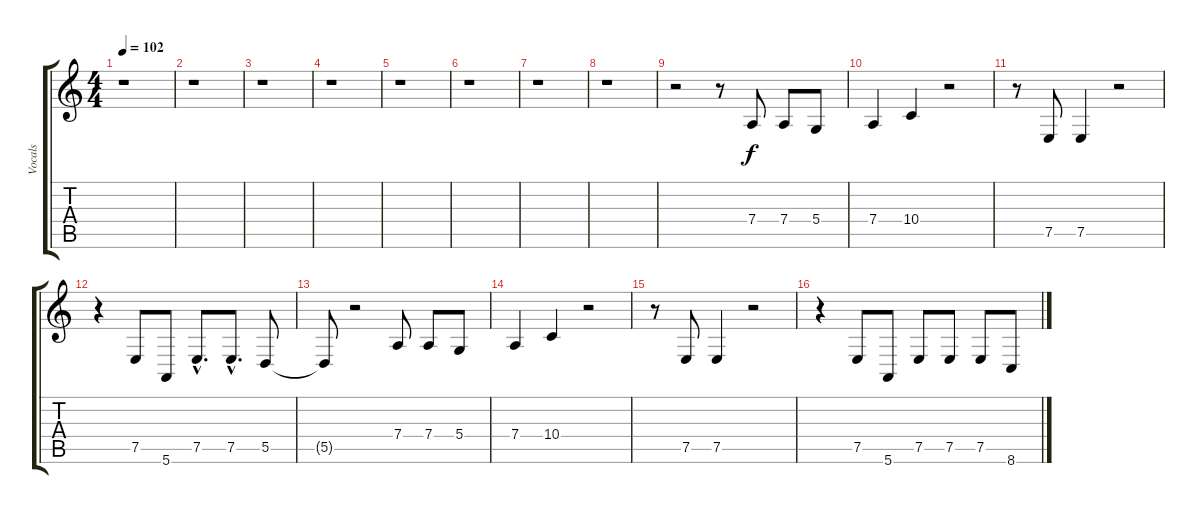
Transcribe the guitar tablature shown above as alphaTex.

\track ("Vocals" "Vocals") {instrument englishhorn}
\staff {score tabs}
\tuning (E4 B3 G3 D3 A2 E2) {hide}
\ts (4 4)
\tempo 102
\clef g2
\ks c
r.1{dy f} |
r.1 |
r.1 |
r.1 |
r.1 |
r.1 |
r.1 |
r.1 |
r.2 r.8 7.4.8 7.4.8 5.4.8 |
7.4.4 10.4.4 r.2 |
r.8 7.5.8 7.5.4 r.2 |
r.4 7.5.8 5.6.8 7.5{hac}.8{d} 7.5{hac}.8{d} 5.5.8 |
5.5{t}.8 r.2 7.4.8 7.4.8 5.4.8 |
7.4.4 10.4.4 r.2 |
r.8 7.5.8 7.5.4 r.2 |
r.4 7.5.8 5.6.8 7.5.8 7.5.8 7.5.8 8.6.8
